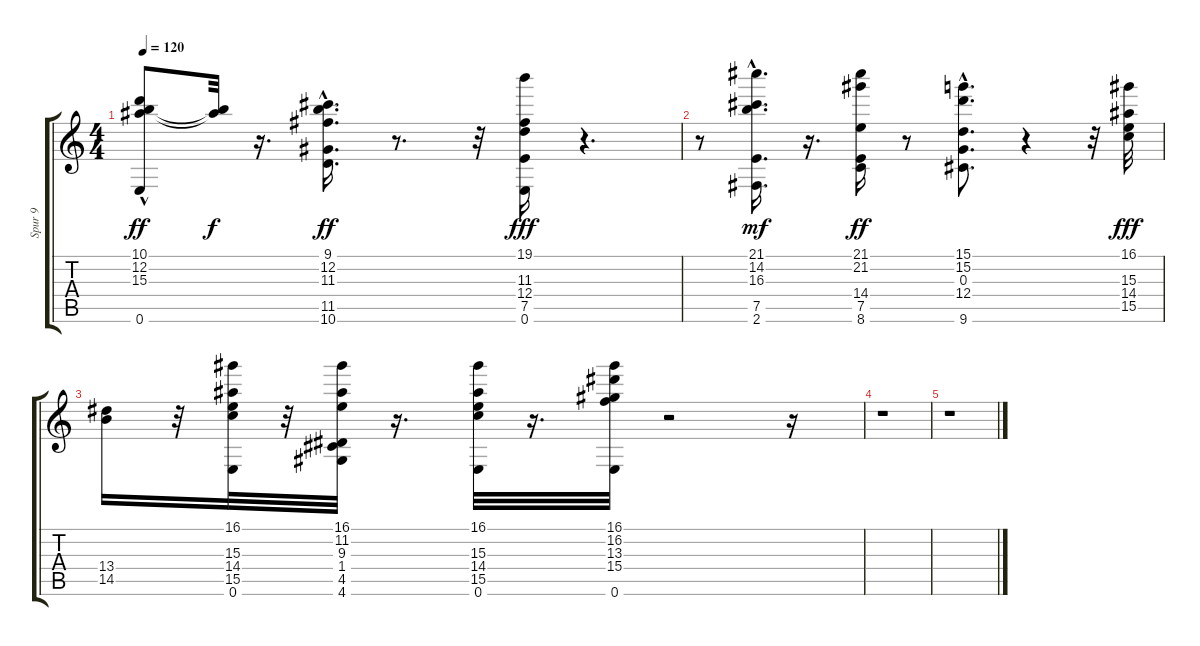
\track ("Spur 9" "Spur 9") {instrument acousticguitarnylon}
\staff {score tabs}
\tuning (E4 B3 G3 D3 A2 E2) {hide}
\ts (4 4)
\tempo 120
\clef g2
\ks c
(10.1{hac} 12.2 15.3 0.6).8{dy ff} (12.2{t} 15.3{t}).32{dy f} r.16{d} (9.1{hac} 12.2{hac} 11.3{hac} 11.5 10.6{hac}).16{d dy ff} r.8{d} r.32 (19.1 11.3 12.4 7.5 0.6).16{dy fff} r.4{d} |
r.8 (21.1 14.2 16.3 7.5{hac} 2.6{hac}).16{d dy mf} r.16{d} (21.1 21.2 14.4 7.5 8.6).16{dy ff} r.8 (15.1 15.2 0.3{hac} 12.4 9.6{hac}).8{d} r.4 r.32 (16.1 15.3 14.4 15.5).32{dy fff} |
(13.4 14.5).16 r.32 (16.1 15.3 14.4 15.5 0.6).32 r.32 (16.1 11.2 9.3 1.4 4.5 4.6).32 r.16{d} (16.1 15.3 14.4 15.5 0.6).32 r.16{d} (16.1 16.2 13.3 15.4 0.6).32 r.2 r.16 |
r.1 |
r.1
